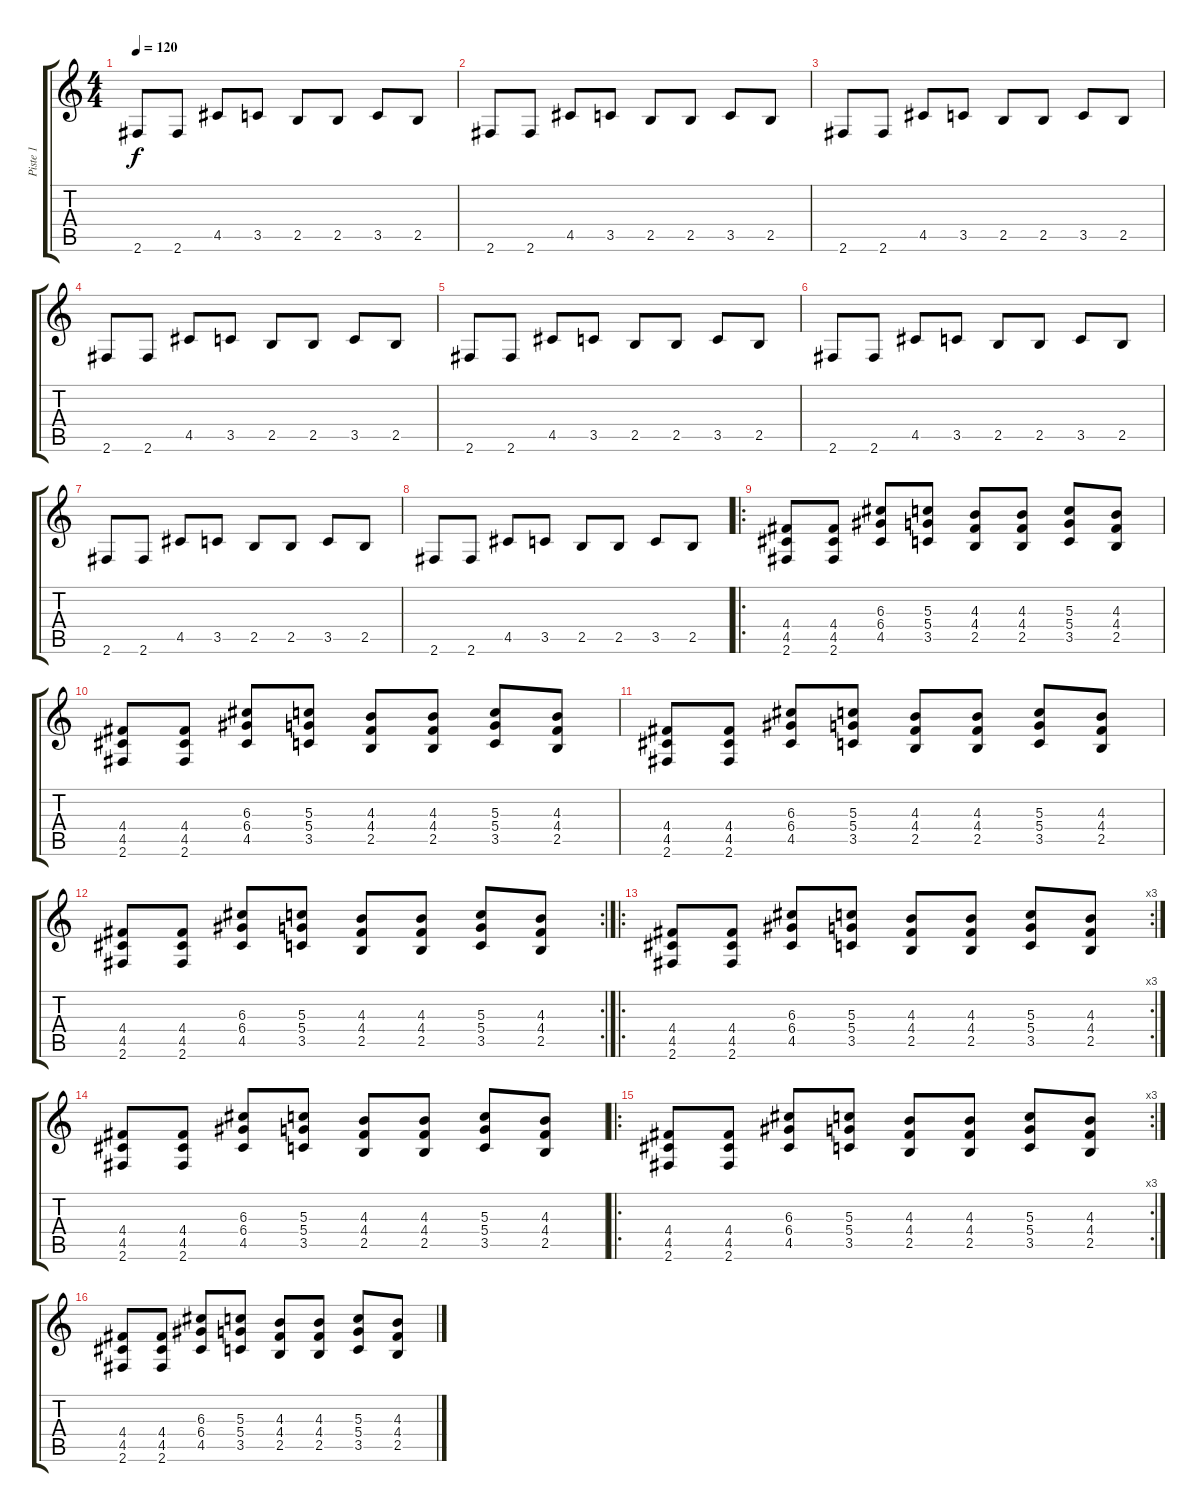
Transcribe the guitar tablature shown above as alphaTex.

\track ("Piste 1" "Piste 1") {instrument overdrivenguitar}
\staff {score tabs}
\tuning (E4 B3 G3 D3 A2 E2) {hide}
\ts (4 4)
\tempo 120
\clef g2
\ks c
2.6.8{dy f instrument acousticguitarsteel} 2.6.8 4.5.8 3.5.8 2.5.8 2.5.8 3.5.8 2.5.8 |
2.6.8 2.6.8 4.5.8 3.5.8 2.5.8 2.5.8 3.5.8 2.5.8 |
2.6.8 2.6.8 4.5.8 3.5.8 2.5.8 2.5.8 3.5.8 2.5.8 |
2.6.8 2.6.8 4.5.8 3.5.8 2.5.8 2.5.8 3.5.8 2.5.8 |
2.6.8 2.6.8 4.5.8 3.5.8 2.5.8 2.5.8 3.5.8 2.5.8 |
2.6.8 2.6.8 4.5.8 3.5.8 2.5.8 2.5.8 3.5.8 2.5.8 |
2.6.8 2.6.8 4.5.8 3.5.8 2.5.8 2.5.8 3.5.8 2.5.8 |
2.6.8 2.6.8 4.5.8 3.5.8 2.5.8 2.5.8 3.5.8 2.5.8 |
\ro
(4.4 4.5 2.6).8{instrument overdrivenguitar} (4.4 4.5 2.6).8 (6.3 6.4 4.5).8 (5.3 5.4 3.5).8 (4.3 4.4 2.5).8 (4.3 4.4 2.5).8 (5.3 5.4 3.5).8 (4.3 4.4 2.5).8 |
(4.4 4.5 2.6).8 (4.4 4.5 2.6).8 (6.3 6.4 4.5).8 (5.3 5.4 3.5).8 (4.3 4.4 2.5).8 (4.3 4.4 2.5).8 (5.3 5.4 3.5).8 (4.3 4.4 2.5).8 |
(4.4 4.5 2.6).8 (4.4 4.5 2.6).8 (6.3 6.4 4.5).8 (5.3 5.4 3.5).8 (4.3 4.4 2.5).8 (4.3 4.4 2.5).8 (5.3 5.4 3.5).8 (4.3 4.4 2.5).8 |
\rc 2
(4.4 4.5 2.6).8 (4.4 4.5 2.6).8 (6.3 6.4 4.5).8 (5.3 5.4 3.5).8 (4.3 4.4 2.5).8 (4.3 4.4 2.5).8 (5.3 5.4 3.5).8 (4.3 4.4 2.5).8 |
\ro
\rc 3
(4.4 4.5 2.6).8 (4.4 4.5 2.6).8 (6.3 6.4 4.5).8 (5.3 5.4 3.5).8 (4.3 4.4 2.5).8 (4.3 4.4 2.5).8 (5.3 5.4 3.5).8 (4.3 4.4 2.5).8 |
(4.4 4.5 2.6).8 (4.4 4.5 2.6).8 (6.3 6.4 4.5).8 (5.3 5.4 3.5).8 (4.3 4.4 2.5).8 (4.3 4.4 2.5).8 (5.3 5.4 3.5).8 (4.3 4.4 2.5).8 |
\ro
\rc 3
(4.4 4.5 2.6).8 (4.4 4.5 2.6).8 (6.3 6.4 4.5).8 (5.3 5.4 3.5).8 (4.3 4.4 2.5).8 (4.3 4.4 2.5).8 (5.3 5.4 3.5).8 (4.3 4.4 2.5).8 |
(4.4 4.5 2.6).8 (4.4 4.5 2.6).8 (6.3 6.4 4.5).8 (5.3 5.4 3.5).8 (4.3 4.4 2.5).8 (4.3 4.4 2.5).8 (5.3 5.4 3.5).8 (4.3 4.4 2.5).8
